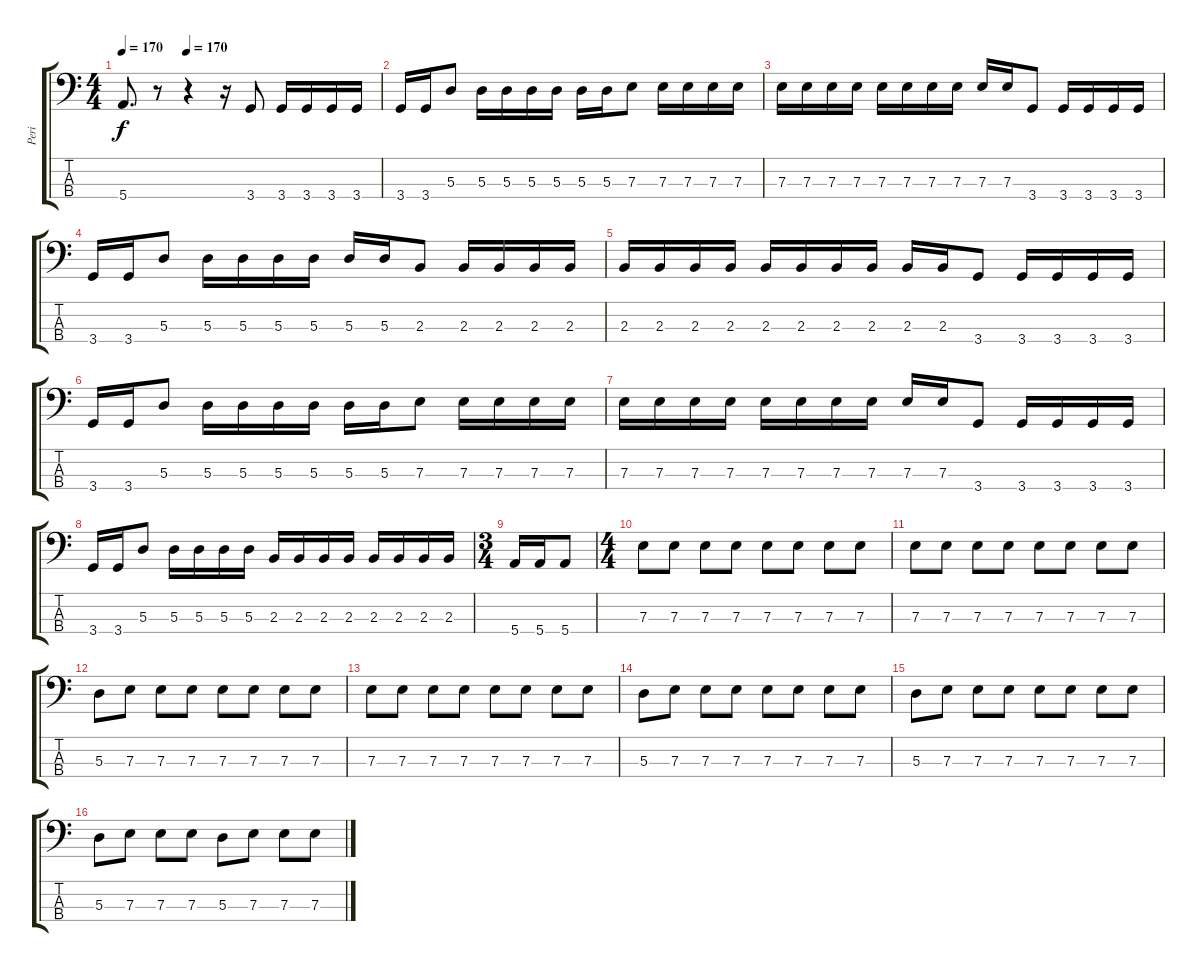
\track ("Peri" "Peri") {instrument electricbassfinger}
\staff {score tabs}
\tuning (G2 D2 A1 E1) {hide}
\ts (4 4)
\tempo 170
\tempo (170 0.25)
\clef f4
\ks c
5.4{t}.8{d dy f} r.8 r.4 r.16 3.4.8 3.4.16 3.4.16 3.4.16 3.4.16 |
3.4.16 3.4.16 5.3.8 5.3.16 5.3.16 5.3.16 5.3.16 5.3.16 5.3.16 7.3.8 7.3.16 7.3.16 7.3.16 7.3.16 |
7.3.16 7.3.16 7.3.16 7.3.16 7.3.16 7.3.16 7.3.16 7.3.16 7.3.16 7.3.16 3.4.8 3.4.16 3.4.16 3.4.16 3.4.16 |
3.4.16 3.4.16 5.3.8 5.3.16 5.3.16 5.3.16 5.3.16 5.3.16 5.3.16 2.3.8 2.3.16 2.3.16 2.3.16 2.3.16 |
2.3.16 2.3.16 2.3.16 2.3.16 2.3.16 2.3.16 2.3.16 2.3.16 2.3.16 2.3.16 3.4.8 3.4.16 3.4.16 3.4.16 3.4.16 |
3.4.16 3.4.16 5.3.8 5.3.16 5.3.16 5.3.16 5.3.16 5.3.16 5.3.16 7.3.8 7.3.16 7.3.16 7.3.16 7.3.16 |
7.3.16 7.3.16 7.3.16 7.3.16 7.3.16 7.3.16 7.3.16 7.3.16 7.3.16 7.3.16 3.4.8 3.4.16 3.4.16 3.4.16 3.4.16 |
3.4.16 3.4.16 5.3.8 5.3.16 5.3.16 5.3.16 5.3.16 2.3.16 2.3.16 2.3.16 2.3.16 2.3.16 2.3.16 2.3.16 2.3.16 |
\ts (3 4)
5.4.16 5.4.16 5.4.8 |
\ts (4 4)
7.3.8 7.3.8 7.3.8 7.3.8 7.3.8 7.3.8 7.3.8 7.3.8 |
7.3.8 7.3.8 7.3.8 7.3.8 7.3.8 7.3.8 7.3.8 7.3.8 |
5.3.8 7.3.8 7.3.8 7.3.8 7.3.8 7.3.8 7.3.8 7.3.8 |
7.3.8 7.3.8 7.3.8 7.3.8 7.3.8 7.3.8 7.3.8 7.3.8 |
5.3.8 7.3.8 7.3.8 7.3.8 7.3.8 7.3.8 7.3.8 7.3.8 |
5.3.8 7.3.8 7.3.8 7.3.8 7.3.8 7.3.8 7.3.8 7.3.8 |
5.3.8 7.3.8 7.3.8 7.3.8 5.3.8 7.3.8 7.3.8 7.3.8
